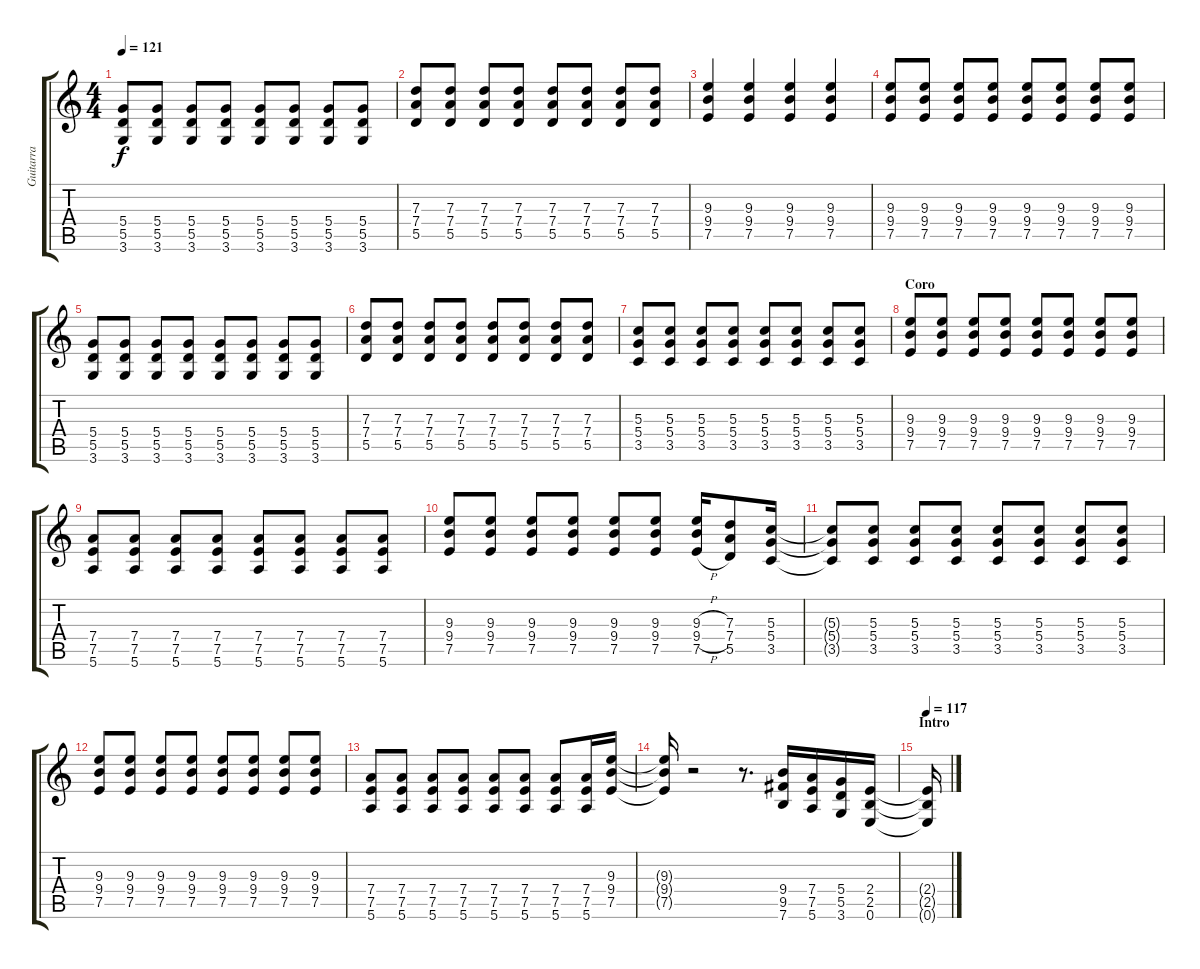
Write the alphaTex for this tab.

\track ("Guitarra" "Guitarra") {instrument distortionguitar}
\staff {score tabs}
\tuning (E4 B3 G3 D3 A2 E2) {hide}
\ts (4 4)
\tempo 121
\clef g2
\ks c
(5.4 5.5 3.6).8{dy f} (5.4 5.5 3.6).8 (5.4 5.5 3.6).8 (5.4 5.5 3.6).8 (5.4 5.5 3.6).8 (5.4 5.5 3.6).8 (5.4 5.5 3.6).8 (5.4 5.5 3.6).8 |
(7.3 7.4 5.5).8 (7.3 7.4 5.5).8 (7.3 7.4 5.5).8 (7.3 7.4 5.5).8 (7.3 7.4 5.5).8 (7.3 7.4 5.5).8 (7.3 7.4 5.5).8 (7.3 7.4 5.5).8 |
(9.3 9.4 7.5).4 (9.3 9.4 7.5).4 (9.3 9.4 7.5).4 (9.3 9.4 7.5).4 |
(9.3 9.4 7.5).8 (9.3 9.4 7.5).8 (9.3 9.4 7.5).8 (9.3 9.4 7.5).8 (9.3 9.4 7.5).8 (9.3 9.4 7.5).8 (9.3 9.4 7.5).8 (9.3 9.4 7.5).8 |
(5.4 5.5 3.6).8 (5.4 5.5 3.6).8 (5.4 5.5 3.6).8 (5.4 5.5 3.6).8 (5.4 5.5 3.6).8 (5.4 5.5 3.6).8 (5.4 5.5 3.6).8 (5.4 5.5 3.6).8 |
(7.3 7.4 5.5).8 (7.3 7.4 5.5).8 (7.3 7.4 5.5).8 (7.3 7.4 5.5).8 (7.3 7.4 5.5).8 (7.3 7.4 5.5).8 (7.3 7.4 5.5).8 (7.3 7.4 5.5).8 |
(5.3 5.4 3.5).8 (5.3 5.4 3.5).8 (5.3 5.4 3.5).8 (5.3 5.4 3.5).8 (5.3 5.4 3.5).8 (5.3 5.4 3.5).8 (5.3 5.4 3.5).8 (5.3 5.4 3.5).8 |
\section ("" "Coro")
(9.3 9.4 7.5).8 (9.3 9.4 7.5).8 (9.3 9.4 7.5).8 (9.3 9.4 7.5).8 (9.3 9.4 7.5).8 (9.3 9.4 7.5).8 (9.3 9.4 7.5).8 (9.3 9.4 7.5).8 |
(7.4 7.5 5.6).8 (7.4 7.5 5.6).8 (7.4 7.5 5.6).8 (7.4 7.5 5.6).8 (7.4 7.5 5.6).8 (7.4 7.5 5.6).8 (7.4 7.5 5.6).8 (7.4 7.5 5.6).8 |
(9.3 9.4 7.5).8 (9.3 9.4 7.5).8 (9.3 9.4 7.5).8 (9.3 9.4 7.5).8 (9.3 9.4 7.5).8 (9.3 9.4 7.5).8 (9.3{h} 9.4{h} 7.5{h}).16 (7.3 7.4 5.5).8 (5.3 5.4 3.5).16 |
(5.3{t} 5.4{t} 3.5{t}).8 (5.3 5.4 3.5).8 (5.3 5.4 3.5).8 (5.3 5.4 3.5).8 (5.3 5.4 3.5).8 (5.3 5.4 3.5).8 (5.3 5.4 3.5).8 (5.3 5.4 3.5).8 |
(9.3 9.4 7.5).8 (9.3 9.4 7.5).8 (9.3 9.4 7.5).8 (9.3 9.4 7.5).8 (9.3 9.4 7.5).8 (9.3 9.4 7.5).8 (9.3 9.4 7.5).8 (9.3 9.4 7.5).8 |
(7.4 7.5 5.6).8 (7.4 7.5 5.6).8 (7.4 7.5 5.6).8 (7.4 7.5 5.6).8 (7.4 7.5 5.6).8 (7.4 7.5 5.6).8 (7.4 7.5 5.6).8 (7.4 7.5 5.6).16 (9.3 9.4 7.5).16 |
(9.3{t} 9.4{t} 7.5{t}).16 r.2 r.8{d} (9.4 9.5 7.6).16 (7.4 7.5 5.6).16 (5.4 5.5 3.6).16 (2.4 2.5 0.6).16 |
\section ("" "Intro")
\tempo 117
(2.4{t} 2.5{t} 0.6{t}).16
